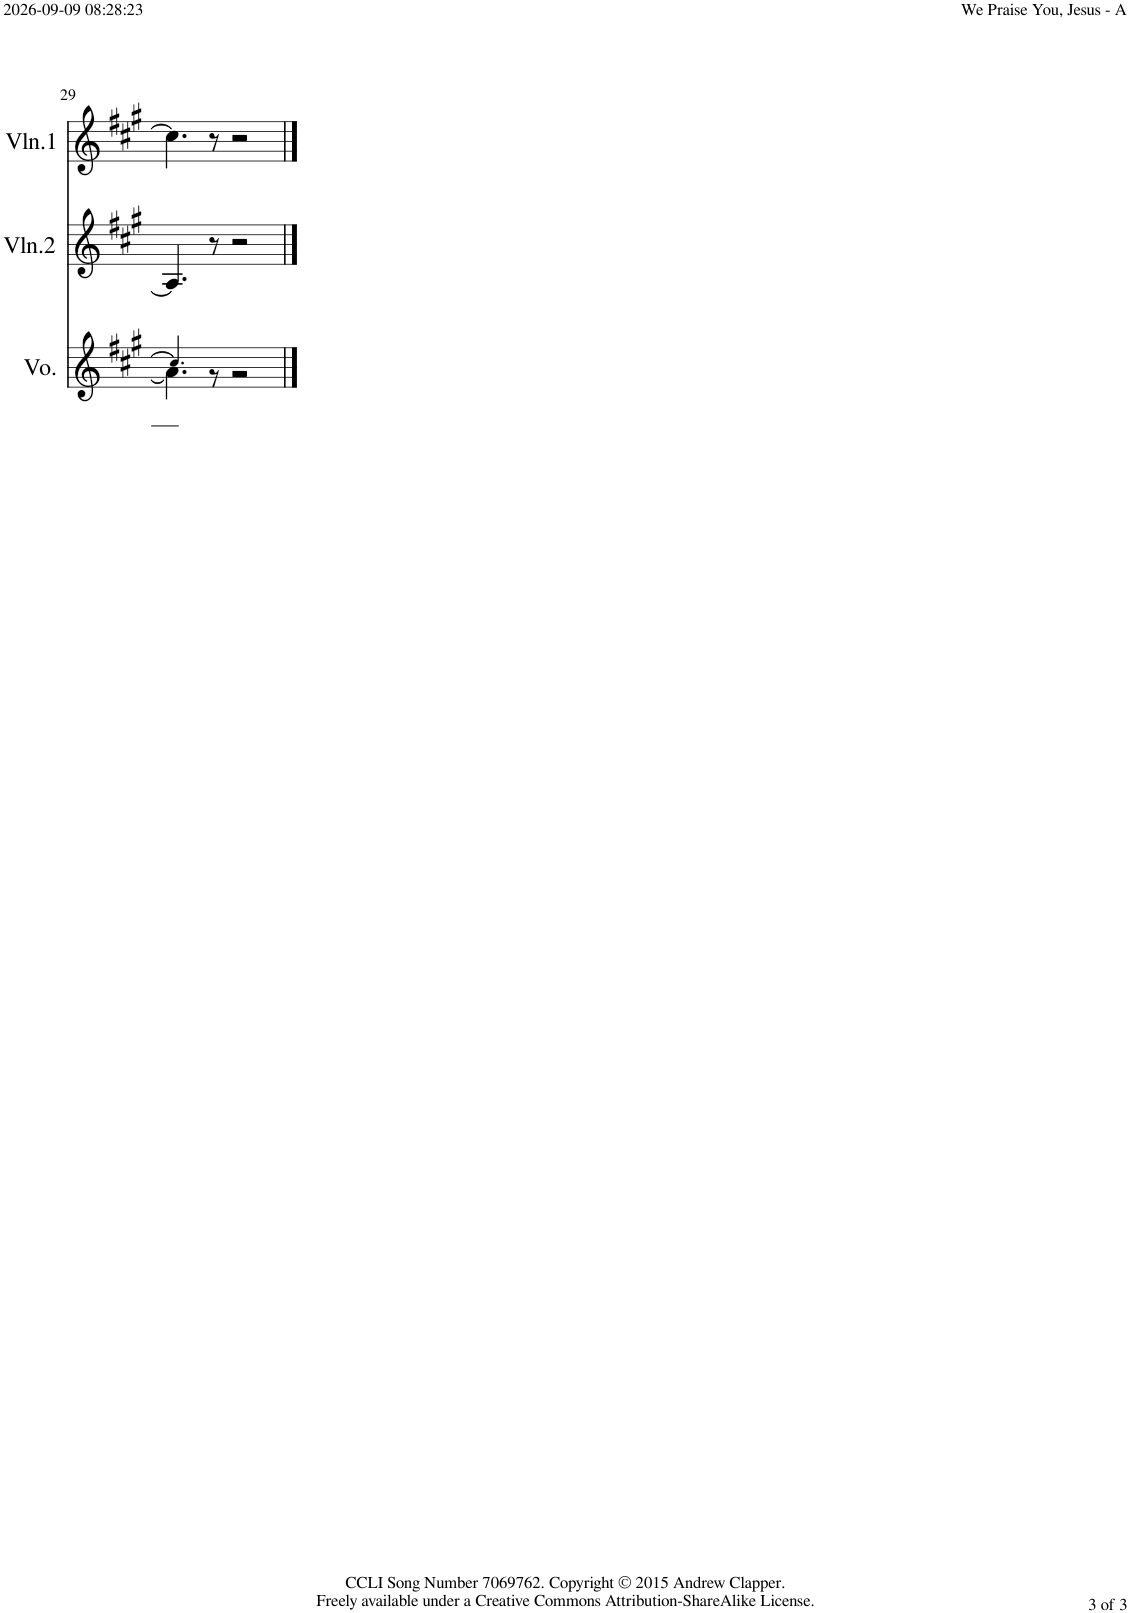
**kern	**kern	**kern
*part3	*part2	*part1
*staff3	*staff2	*staff1
*I"Voice	*I"Violin 2	*I"Violin 1
*I'Vo.	*I'Vln.2	*I'Vln.1
!!LO:PB:g=z
*clefG2	*clefG2	*clefG2
*k[f#c#g#]	*k[f#c#g#]	*k[f#c#g#]
*M4/4	*M4/4	*M4/4
=29	=29	=29
*^	*	*
4.cc#!/]	4.a\]	4.A/]	4.cc#\]
8ryy	8r	8r	8r
2ryy	2r	2r	2r
*v	*v	*	*
==	==	==
*-	*-	*-
